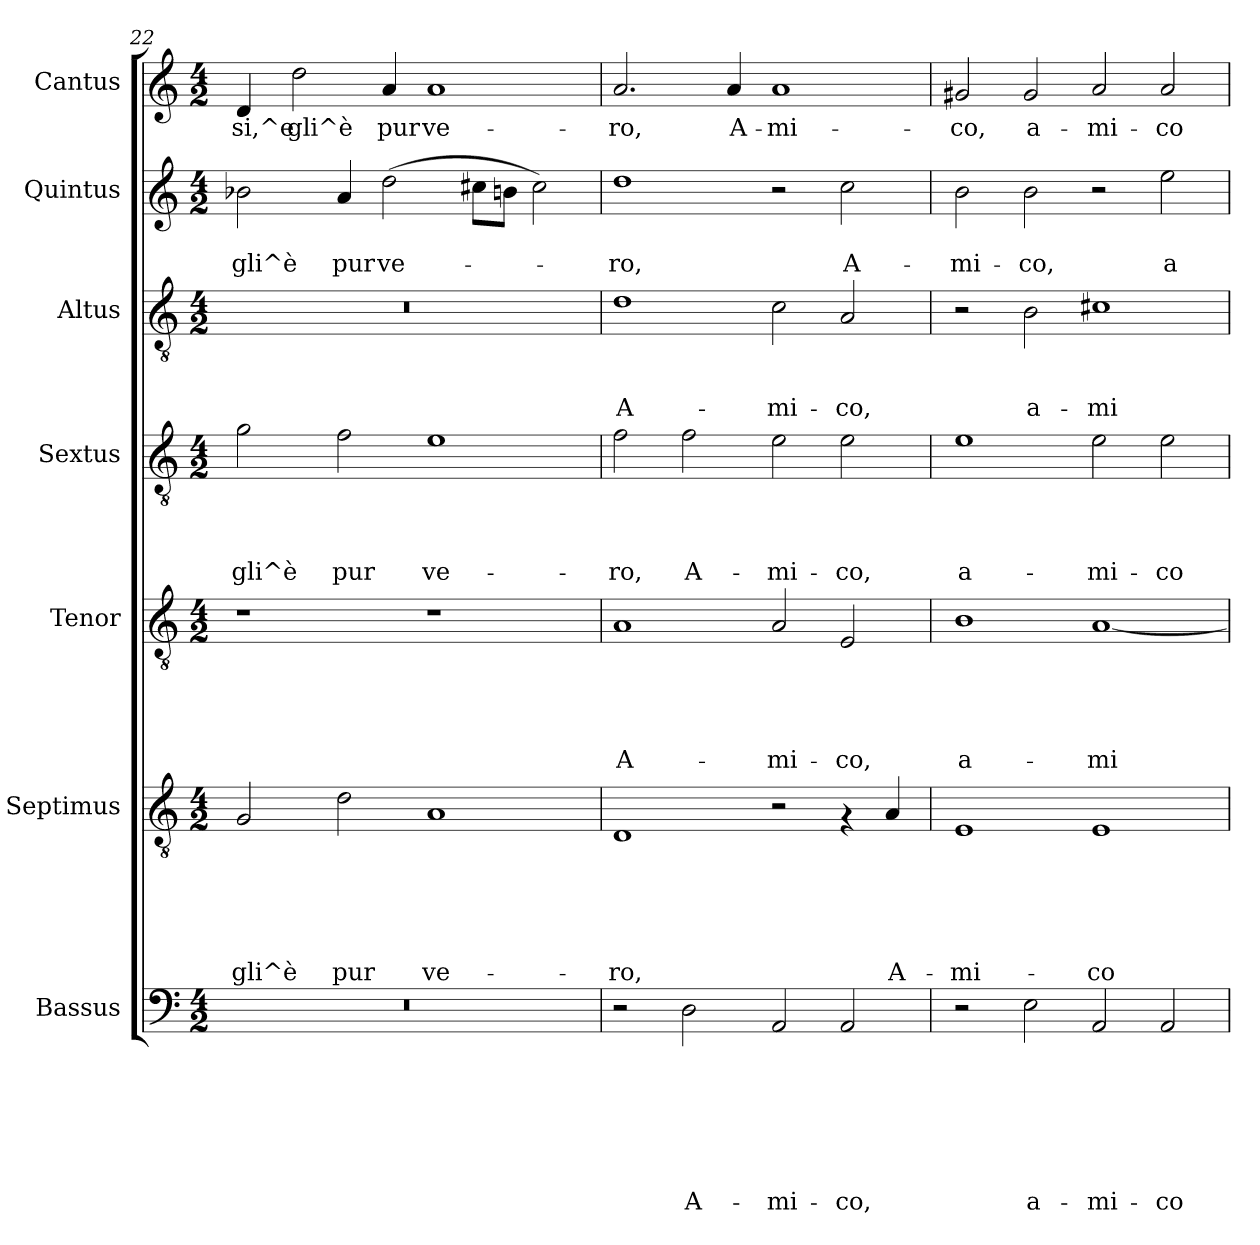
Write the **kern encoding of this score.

**kern	**text	**text	**text	**text	**text	**text	**text	**kern	**text	**text	**text	**text	**text	**text	**kern	**text	**text	**text	**text	**text	**kern	**text	**text	**text	**text	**kern	**text	**text	**text	**kern	**text	**text	**kern	**text
*part7	*part7	*part7	*part7	*part7	*part7	*part7	*part7	*part6	*part6	*part6	*part6	*part6	*part6	*part6	*part5	*part5	*part5	*part5	*part5	*part5	*part4	*part4	*part4	*part4	*part4	*part3	*part3	*part3	*part3	*part2	*part2	*part2	*part1	*part1
*staff7	*staff7	*staff7	*staff7	*staff7	*staff7	*staff7	*staff7	*staff6	*staff6	*staff6	*staff6	*staff6	*staff6	*staff6	*staff5	*staff5	*staff5	*staff5	*staff5	*staff5	*staff4	*staff4	*staff4	*staff4	*staff4	*staff3	*staff3	*staff3	*staff3	*staff2	*staff2	*staff2	*staff1	*staff1
*I"Bassus	*	*	*	*	*	*	*	*I"Septimus	*	*	*	*	*	*	*I"Tenor	*	*	*	*	*	*I"Sextus	*	*	*	*	*I"Altus	*	*	*	*I"Quintus	*	*	*I"Cantus	*
*clefF4	*	*	*	*	*	*	*	*clefGv2	*	*	*	*	*	*	*clefGv2	*	*	*	*	*	*clefGv2	*	*	*	*	*clefGv2	*	*	*	*clefG2	*	*	*clefG2	*
*k[]	*	*	*	*	*	*	*	*k[]	*	*	*	*	*	*	*k[]	*	*	*	*	*	*k[]	*	*	*	*	*k[]	*	*	*	*k[]	*	*	*k[]	*
*C:	*	*	*	*	*	*	*	*C:	*	*	*	*	*	*	*C:	*	*	*	*	*	*C:	*	*	*	*	*C:	*	*	*	*C:	*	*	*C:	*
*M4/2	*	*	*	*	*	*	*	*M4/2	*	*	*	*	*	*	*M4/2	*	*	*	*	*	*M4/2	*	*	*	*	*M4/2	*	*	*	*M4/2	*	*	*M4/2	*
=22	=22	=22	=22	=22	=22	=22	=22	=22	=22	=22	=22	=22	=22	=22	=22	=22	=22	=22	=22	=22	=22	=22	=22	=22	=22	=22	=22	=22	=22	=22	=22	=22	=22	=22
!	!	!	!	!	!	!	!	!	!	!	!	!	!	!LO:LY:b	!	!	!	!	!	!	!	!	!	!	!LO:LY:b	!	!	!	!	!	!	!LO:LY:b	!	!LO:LY:b
0r	.	.	.	.	.	.	.	2G/	.	.	.	.	.	gli^è	1r	.	.	.	.	.	2g\	.	.	.	gli^è	0r	.	.	.	2b-X\	.	gli^è	4d/	-si,^e
!	!	!	!	!	!	!	!	!	!	!	!	!	!	!	!	!	!	!	!	!	!	!	!	!	!	!	!	!	!	!	!	!	!	!LO:LY:b
.	.	.	.	.	.	.	.	.	.	.	.	.	.	.	.	.	.	.	.	.	.	.	.	.	.	.	.	.	.	.	.	.	2dd\	gli^è
!	!	!	!	!	!	!	!	!	!	!	!	!	!	!LO:LY:b	!	!	!	!	!	!	!	!	!	!	!LO:LY:b	!	!	!	!	!	!	!LO:LY:b	!	!
.	.	.	.	.	.	.	.	2d\	.	.	.	.	.	pur	.	.	.	.	.	.	2f\	.	.	.	pur	.	.	.	.	4a/	.	pur	.	.
!	!	!	!	!	!	!	!	!	!	!	!	!	!	!	!	!	!	!	!	!	!	!	!	!	!	!	!	!	!	!	!	!LO:LY:b	!	!LO:LY:b
.	.	.	.	.	.	.	.	.	.	.	.	.	.	.	.	.	.	.	.	.	.	.	.	.	.	.	.	.	.	(>2dd\	.	ve-	4a/	pur
!	!	!	!	!	!	!	!	!	!	!	!	!	!	!LO:LY:b	!	!	!	!	!	!	!	!	!	!	!LO:LY:b	!	!	!	!	!	!	!	!	!LO:LY:b
.	.	.	.	.	.	.	.	1A	.	.	.	.	.	ve-	1r	.	.	.	.	.	1e	.	.	.	ve-	.	.	.	.	.	.	.	1a	ve-
.	.	.	.	.	.	.	.	.	.	.	.	.	.	.	.	.	.	.	.	.	.	.	.	.	.	.	.	.	.	8cc#X\L	.	.	.	.
.	.	.	.	.	.	.	.	.	.	.	.	.	.	.	.	.	.	.	.	.	.	.	.	.	.	.	.	.	.	8bn\J	.	.	.	.
.	.	.	.	.	.	.	.	.	.	.	.	.	.	.	.	.	.	.	.	.	.	.	.	.	.	.	.	.	.	2cc#\)	.	.	.	.
=23	=23	=23	=23	=23	=23	=23	=23	=23	=23	=23	=23	=23	=23	=23	=23	=23	=23	=23	=23	=23	=23	=23	=23	=23	=23	=23	=23	=23	=23	=23	=23	=23	=23	=23
!	!	!	!	!	!	!	!	!	!	!	!	!	!	!LO:LY:b	!	!	!	!	!	!LO:LY:b	!	!	!	!	!LO:LY:b	!	!	!	!LO:LY:b	!	!	!LO:LY:b	!	!LO:LY:b
2r	.	.	.	.	.	.	.	1D	.	.	.	.	.	-ro,	1A	.	.	.	.	A-	2f\	.	.	.	-ro,	1d	.	.	A-	1dd	.	-ro,	2.a/	-ro,
!	!	!	!	!	!	!	!LO:LY:b	!	!	!	!	!	!	!	!	!	!	!	!	!	!	!	!	!	!LO:LY:b	!	!	!	!	!	!	!	!	!
2D\	.	.	.	.	.	.	A-	.	.	.	.	.	.	.	.	.	.	.	.	.	2f\	.	.	.	A-	.	.	.	.	.	.	.	.	.
!	!	!	!	!	!	!	!	!	!	!	!	!	!	!	!	!	!	!	!	!	!	!	!	!	!	!	!	!	!	!	!	!	!	!LO:LY:b
.	.	.	.	.	.	.	.	.	.	.	.	.	.	.	.	.	.	.	.	.	.	.	.	.	.	.	.	.	.	.	.	.	4a/	A-
!	!	!	!	!	!	!	!LO:LY:b	!	!	!	!	!	!	!	!	!	!	!	!	!LO:LY:b	!	!	!	!	!LO:LY:b	!	!	!	!LO:LY:b	!	!	!	!	!LO:LY:b
2AA/	.	.	.	.	.	.	-mi-	2r	.	.	.	.	.	.	2A/	.	.	.	.	-mi-	2e\	.	.	.	-mi-	2c\	.	.	-mi-	2r	.	.	1a	-mi-
!	!	!	!	!	!	!	!LO:LY:b	!	!	!	!	!	!	!	!	!	!	!	!	!LO:LY:b	!	!	!	!	!LO:LY:b	!	!	!	!LO:LY:b	!	!	!LO:LY:b	!	!
2AA/	.	.	.	.	.	.	-co,	4rF	.	.	.	.	.	.	2E/	.	.	.	.	-co,	2e\	.	.	.	-co,	2A/	.	.	-co,	2cc\	.	A-	.	.
!	!	!	!	!	!	!	!	!	!	!	!	!	!	!LO:LY:b	!	!	!	!	!	!	!	!	!	!	!	!	!	!	!	!	!	!	!	!
.	.	.	.	.	.	.	.	4A/	.	.	.	.	.	A-	.	.	.	.	.	.	.	.	.	.	.	.	.	.	.	.	.	.	.	.
!!LO:PB:g=z
=24	=24	=24	=24	=24	=24	=24	=24	=24	=24	=24	=24	=24	=24	=24	=24	=24	=24	=24	=24	=24	=24	=24	=24	=24	=24	=24	=24	=24	=24	=24	=24	=24	=24	=24
!	!	!	!	!	!	!	!	!	!	!	!	!	!	!LO:LY:b	!	!	!	!	!	!LO:LY:b	!	!	!	!	!LO:LY:b	!	!	!	!	!	!	!LO:LY:b	!	!LO:LY:b
2r	.	.	.	.	.	.	.	1E	.	.	.	.	.	-mi-	1B	.	.	.	.	a-	1e	.	.	.	a-	2r	.	.	.	2b\	.	-mi-	2g#X/	-co,
!	!	!	!	!	!	!	!LO:LY:b	!	!	!	!	!	!	!	!	!	!	!	!	!	!	!	!	!	!	!	!	!	!LO:LY:b	!	!	!LO:LY:b	!	!LO:LY:b
2E\	.	.	.	.	.	.	a-	.	.	.	.	.	.	.	.	.	.	.	.	.	.	.	.	.	.	2B\	.	.	a-	2b\	.	-co,	2g#/	a-
!	!	!	!	!	!	!	!LO:LY:b	!	!	!	!	!	!	!LO:LY:b	!	!	!	!	!	!LO:LY:b	!	!	!	!	!LO:LY:b	!	!	!	!LO:LY:b	!	!	!	!	!LO:LY:b
2AA/	.	.	.	.	.	.	-mi-	1E	.	.	.	.	.	-co	[<1A	.	.	.	.	-mi-	2e\	.	.	.	-mi-	1c#X	.	.	-mi-	2r	.	.	2a/	-mi-
!	!	!	!	!	!	!	!LO:LY:b	!	!	!	!	!	!	!	!	!	!	!	!	!	!	!	!	!	!LO:LY:b	!	!	!	!	!	!	!LO:LY:b	!	!LO:LY:b
2AA/	.	.	.	.	.	.	-co	.	.	.	.	.	.	.	.	.	.	.	.	.	2e\	.	.	.	-co	.	.	.	.	2ee\	.	a-	2a/	-co
=	=	=	=	=	=	=	=	=	=	=	=	=	=	=	=	=	=	=	=	=	=	=	=	=	=	=	=	=	=	=	=	=	=	=
*-	*-	*-	*-	*-	*-	*-	*-	*-	*-	*-	*-	*-	*-	*-	*-	*-	*-	*-	*-	*-	*-	*-	*-	*-	*-	*-	*-	*-	*-	*-	*-	*-	*-	*-
